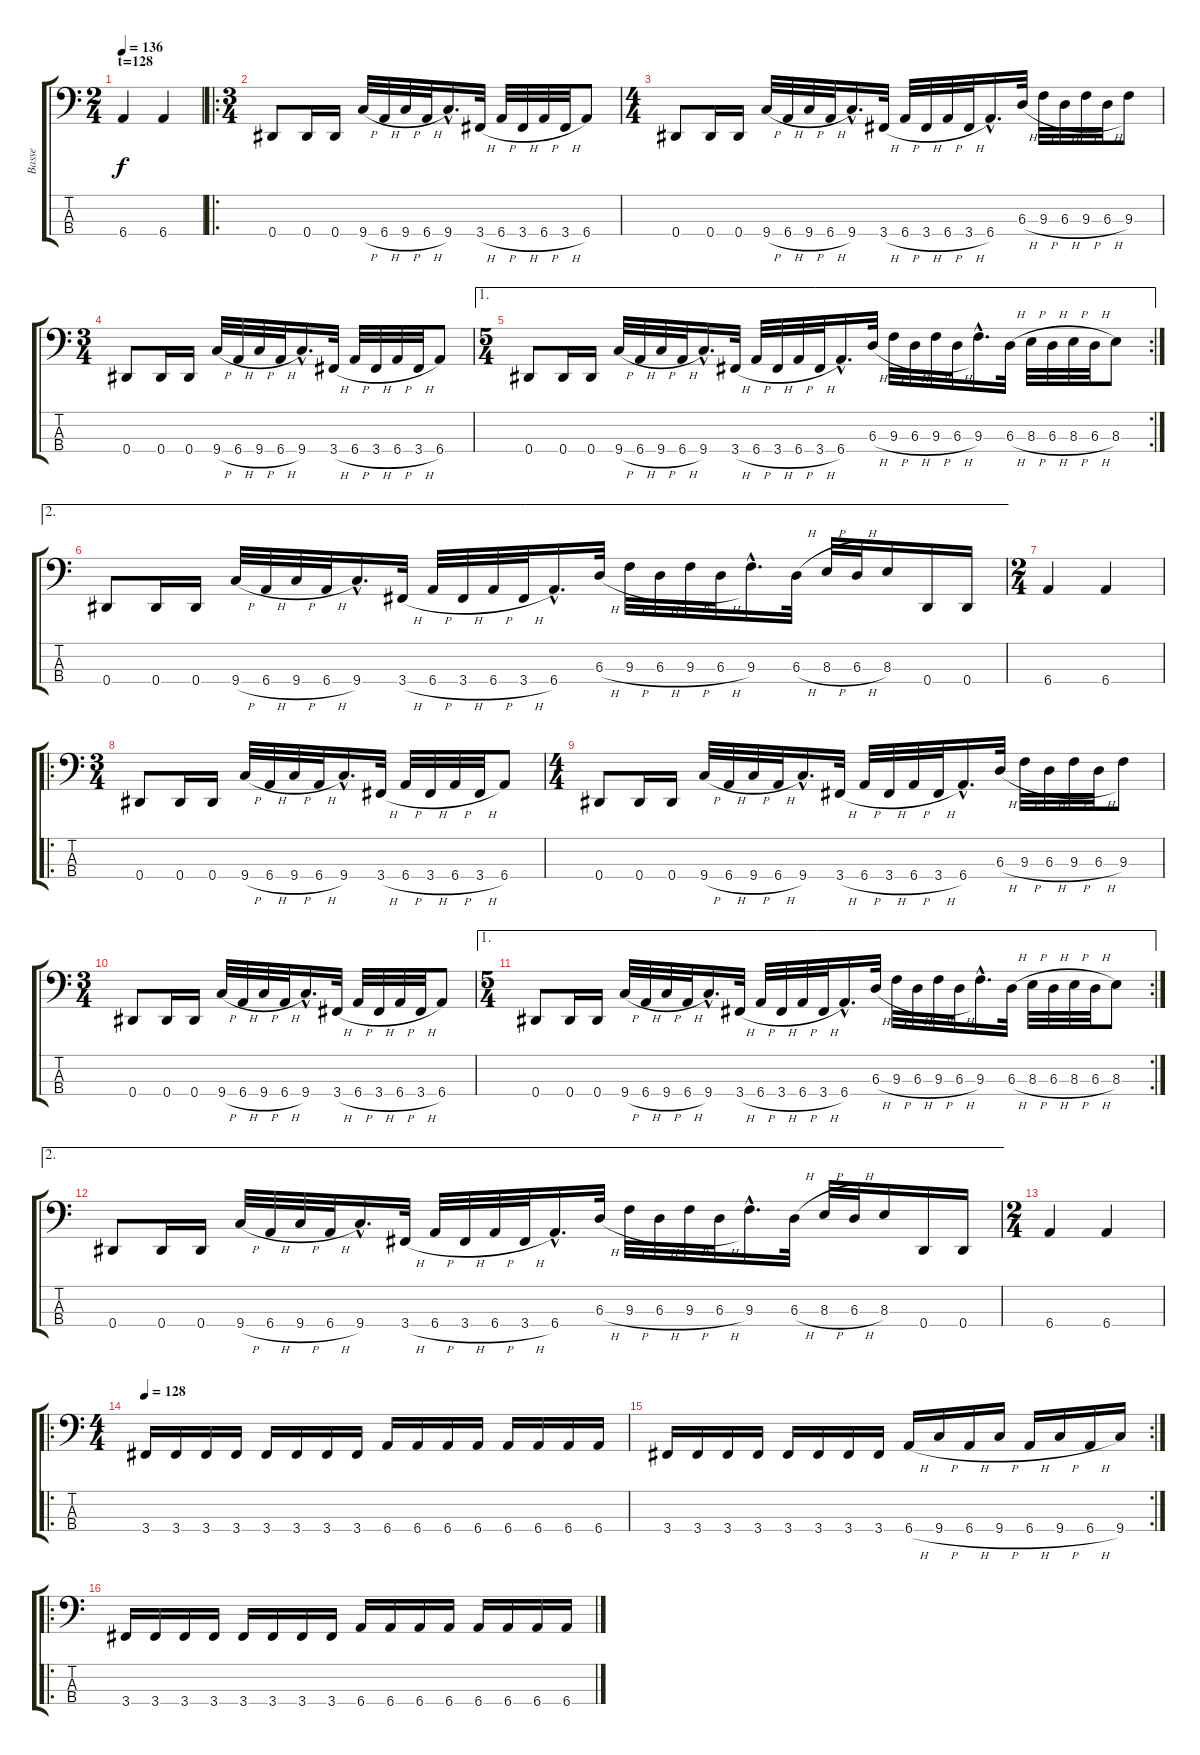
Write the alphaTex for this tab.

\track ("Basse" "Basse") {instrument electricbassfinger}
\staff {score tabs}
\tuning (Gb2 Db2 Ab1 Eb1) {hide}
\ts (2 4)
\section ("" "t=128")
\tempo 136
\tempo 128
\tempo 136
\clef f4
\ks c
6.4.4{dy f instrument electricbassfinger} 6.4.4 |
\ro
\ts (3 4)
0.4.8 0.4.16 0.4.16 9.4{h}.32 6.4{h}.32 9.4{h}.32 6.4{h}.32 9.4{hac}.16{d} 3.4{h}.32 6.4{h}.32 3.4{h}.32 6.4{h}.32 3.4{h}.32 6.4.8 |
\ts (4 4)
0.4.8 0.4.16 0.4.16 9.4{h}.32 6.4{h}.32 9.4{h}.32 6.4{h}.32 9.4{hac}.16{d} 3.4{h}.32 6.4{h}.32 3.4{h}.32 6.4{h}.32 3.4{h}.32 6.4{hac}.16{d} 6.3{h}.32 9.3{h}.32 6.3{h}.32 9.3{h}.32 6.3{h}.32 9.3.8 |
\ts (3 4)
0.4.8 0.4.16 0.4.16 9.4{h}.32 6.4{h}.32 9.4{h}.32 6.4{h}.32 9.4{hac}.16{d} 3.4{h}.32 6.4{h}.32 3.4{h}.32 6.4{h}.32 3.4{h}.32 6.4.8 |
\ae 1
\rc 2
\ts (5 4)
0.4.8 0.4.16 0.4.16 9.4{h}.32 6.4{h}.32 9.4{h}.32 6.4{h}.32 9.4{hac}.16{d} 3.4{h}.32 6.4{h}.32 3.4{h}.32 6.4{h}.32 3.4{h}.32 6.4{hac}.16{d} 6.3{h}.32 9.3{h}.32 6.3{h}.32 9.3{h}.32 6.3{h}.32 9.3{hac}.16{d} 6.3{h}.32 8.3{h}.32 6.3{h}.32 8.3{h}.32 6.3{h}.32 8.3.8 |
\ae 2
0.4.8 0.4.16 0.4.16 9.4{h}.32 6.4{h}.32 9.4{h}.32 6.4{h}.32 9.4{hac}.16{d} 3.4{h}.32 6.4{h}.32 3.4{h}.32 6.4{h}.32 3.4{h}.32 6.4{hac}.16{d} 6.3{h}.32 9.3{h}.32 6.3{h}.32 9.3{h}.32 6.3{h}.32 9.3{hac}.16{d} 6.3{h}.32 8.3{h}.32 6.3{h}.32 8.3.16 0.4.16 0.4.16 |
\ts (2 4)
6.4.4 6.4.4 |
\ro
\ts (3 4)
0.4.8 0.4.16 0.4.16 9.4{h}.32 6.4{h}.32 9.4{h}.32 6.4{h}.32 9.4{hac}.16{d} 3.4{h}.32 6.4{h}.32 3.4{h}.32 6.4{h}.32 3.4{h}.32 6.4.8 |
\ts (4 4)
0.4.8 0.4.16 0.4.16 9.4{h}.32 6.4{h}.32 9.4{h}.32 6.4{h}.32 9.4{hac}.16{d} 3.4{h}.32 6.4{h}.32 3.4{h}.32 6.4{h}.32 3.4{h}.32 6.4{hac}.16{d} 6.3{h}.32 9.3{h}.32 6.3{h}.32 9.3{h}.32 6.3{h}.32 9.3.8 |
\ts (3 4)
0.4.8 0.4.16 0.4.16 9.4{h}.32 6.4{h}.32 9.4{h}.32 6.4{h}.32 9.4{hac}.16{d} 3.4{h}.32 6.4{h}.32 3.4{h}.32 6.4{h}.32 3.4{h}.32 6.4.8 |
\ae 1
\rc 2
\ts (5 4)
0.4.8 0.4.16 0.4.16 9.4{h}.32 6.4{h}.32 9.4{h}.32 6.4{h}.32 9.4{hac}.16{d} 3.4{h}.32 6.4{h}.32 3.4{h}.32 6.4{h}.32 3.4{h}.32 6.4{hac}.16{d} 6.3{h}.32 9.3{h}.32 6.3{h}.32 9.3{h}.32 6.3{h}.32 9.3{hac}.16{d} 6.3{h}.32 8.3{h}.32 6.3{h}.32 8.3{h}.32 6.3{h}.32 8.3.8 |
\ae 2
0.4.8 0.4.16 0.4.16 9.4{h}.32 6.4{h}.32 9.4{h}.32 6.4{h}.32 9.4{hac}.16{d} 3.4{h}.32 6.4{h}.32 3.4{h}.32 6.4{h}.32 3.4{h}.32 6.4{hac}.16{d} 6.3{h}.32 9.3{h}.32 6.3{h}.32 9.3{h}.32 6.3{h}.32 9.3{hac}.16{d} 6.3{h}.32 8.3{h}.32 6.3{h}.32 8.3.16 0.4.16 0.4.16 |
\ts (2 4)
6.4.4 6.4.4 |
\ro
\ts (4 4)
\tempo 128
3.4.16 3.4.16 3.4.16 3.4.16 3.4.16 3.4.16 3.4.16 3.4.16 6.4.16 6.4.16 6.4.16 6.4.16 6.4.16 6.4.16 6.4.16 6.4.16 |
\rc 2
3.4.16 3.4.16 3.4.16 3.4.16 3.4.16 3.4.16 3.4.16 3.4.16 6.4{h}.16 9.4{h}.16 6.4{h}.16 9.4{h}.16 6.4{h}.16 9.4{h}.16 6.4{h}.16 9.4.16 |
\ro
3.4.16 3.4.16 3.4.16 3.4.16 3.4.16 3.4.16 3.4.16 3.4.16 6.4.16 6.4.16 6.4.16 6.4.16 6.4.16 6.4.16 6.4.16 6.4.16
